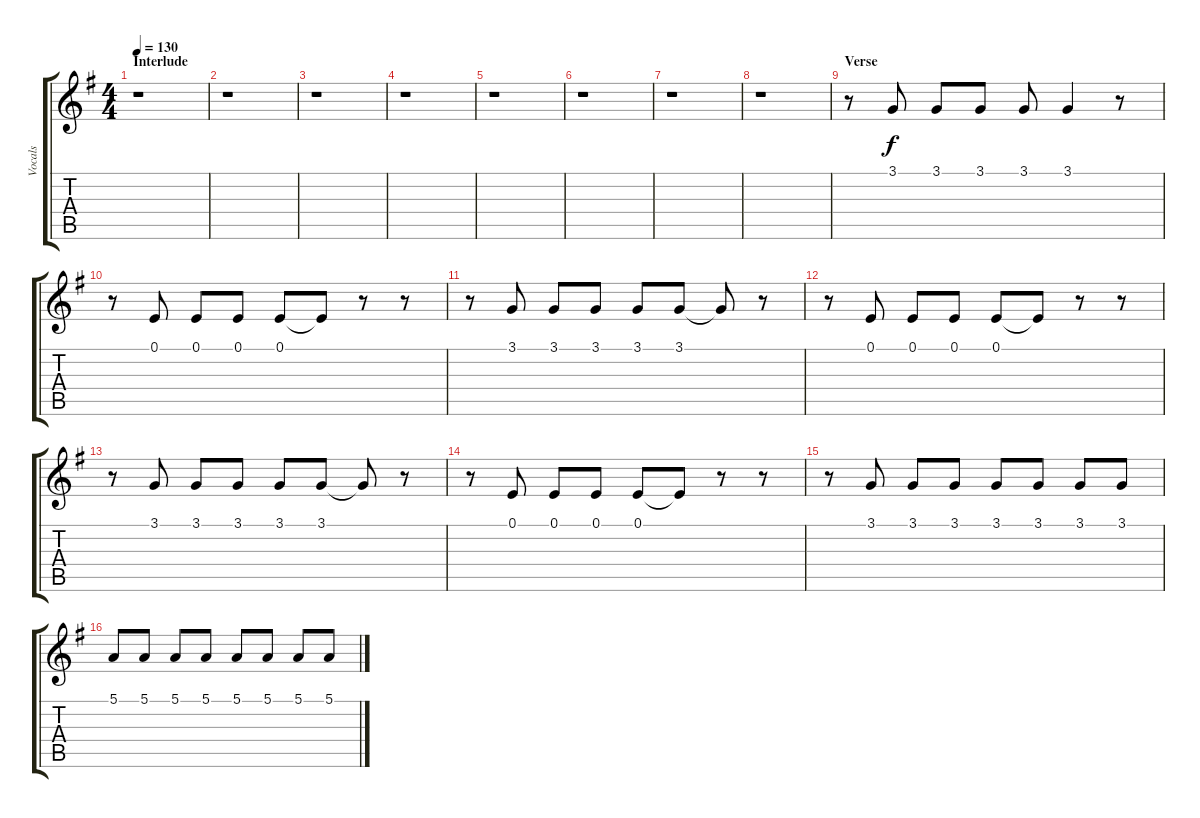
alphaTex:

\track ("Vocals" "Vocals") {instrument altosax}
\staff {score tabs}
\tuning (E4 B3 G3 D3 A2 E2) {hide}
\ts (4 4)
\section ("" "Interlude")
\tempo 130
\clef g2
\ks g
r.1{dy f} |
r.1 |
r.1 |
r.1 |
r.1 |
r.1 |
r.1 |
r.1 |
\section ("" "Verse")
r.8 3.1.8 3.1.8 3.1.8 3.1.8 3.1.4 r.8 |
r.8 0.1.8 0.1.8 0.1.8 0.1.8 0.1{t}.8 r.8 r.8 |
r.8 3.1.8 3.1.8 3.1.8 3.1.8 3.1.8 3.1{t}.8 r.8 |
r.8 0.1.8 0.1.8 0.1.8 0.1.8 0.1{t}.8 r.8 r.8 |
r.8 3.1.8 3.1.8 3.1.8 3.1.8 3.1.8 3.1{t}.8 r.8 |
r.8 0.1.8 0.1.8 0.1.8 0.1.8 0.1{t}.8 r.8 r.8 |
r.8 3.1.8 3.1.8 3.1.8 3.1.8 3.1.8 3.1.8 3.1.8 |
5.1.8 5.1.8 5.1.8 5.1.8 5.1.8 5.1.8 5.1.8 5.1.8
